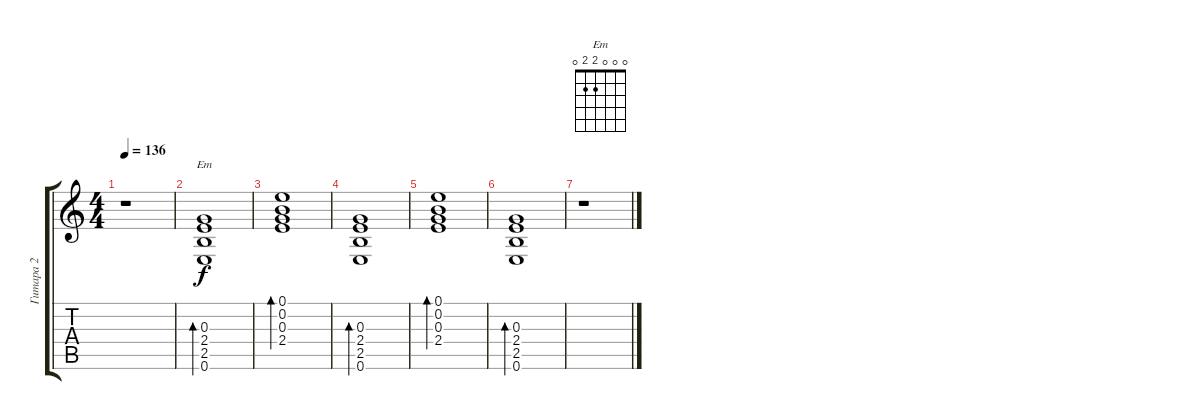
\track ("Гитара 2" "Гитара 2") {instrument acousticguitarsteel}
\staff {score tabs}
\tuning (E4 B3 G3 D3 A2 E2) {hide}
\chord ("Em" 0 0 0 2 2 0)
\ts (4 4)
\tempo 136
\clef g2
\ks c
r.1{dy f} |
(0.3 2.4 2.5 0.6).1{bd 60 ch "Em" volume 7} |
(0.1 0.2 0.3 2.4).1{bd 60} |
(0.3 2.4 2.5 0.6).1{bd 60} |
(0.1 0.2 0.3 2.4).1{bd 60} |
(0.3 2.4 2.5 0.6).1{bd 60} |
r.1
